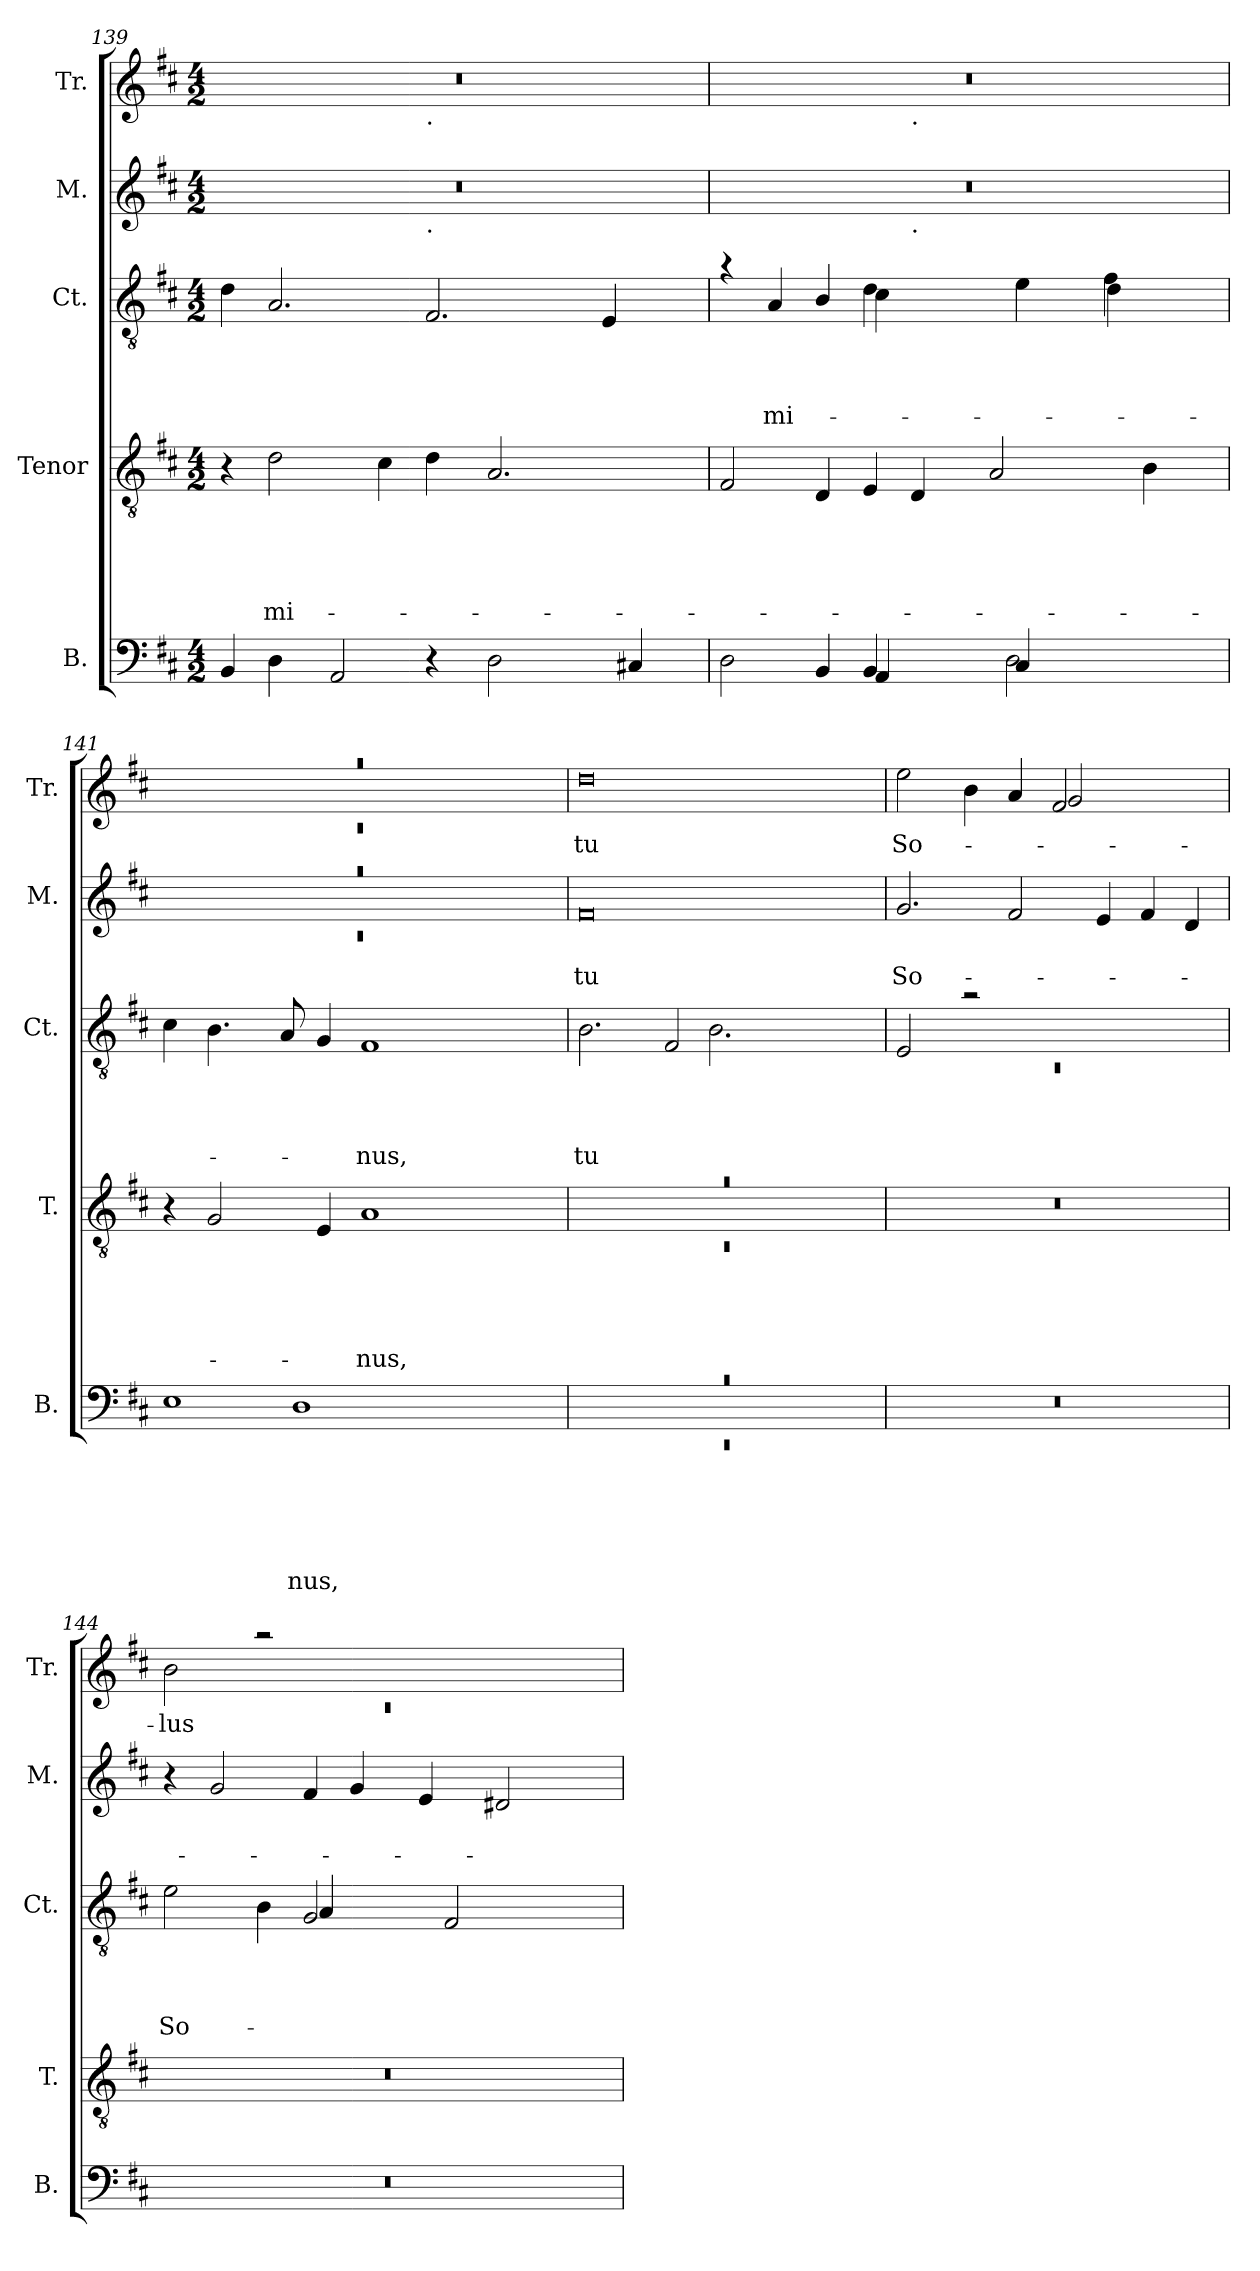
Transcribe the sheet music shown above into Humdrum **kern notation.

**kern	**text	**text	**text	**text	**text	**text	**kern	**text	**text	**text	**text	**text	**kern	**text	**text	**text	**text	**kern	**text	**text	**kern	**text
*part5	*part5	*part5	*part5	*part5	*part5	*part5	*part4	*part4	*part4	*part4	*part4	*part4	*part3	*part3	*part3	*part3	*part3	*part2	*part2	*part2	*part1	*part1
*staff5	*staff5	*staff5	*staff5	*staff5	*staff5	*staff5	*staff4	*staff4	*staff4	*staff4	*staff4	*staff4	*staff3	*staff3	*staff3	*staff3	*staff3	*staff2	*staff2	*staff2	*staff1	*staff1
*I"B.	*	*	*	*	*	*	*I"Tenor	*	*	*	*	*	*I"Ct.	*	*	*	*	*I"M.	*	*	*I"Tr.	*
*I'B.	*	*	*	*	*	*	*I'T.	*	*	*	*	*	*I'Ct.	*	*	*	*	*I'M.	*	*	*I'Tr.	*
*clefF4	*	*	*	*	*	*	*clefGv2	*	*	*	*	*	*clefGv2	*	*	*	*	*clefG2	*	*	*clefG2	*
*k[f#c#]	*	*	*	*	*	*	*k[f#c#]	*	*	*	*	*	*k[f#c#]	*	*	*	*	*k[f#c#]	*	*	*k[f#c#]	*
*D:	*	*	*	*	*	*	*D:	*	*	*	*	*	*D:	*	*	*	*	*D:	*	*	*D:	*
*M4/2	*	*	*	*	*	*	*M4/2	*	*	*	*	*	*M4/2	*	*	*	*	*M4/2	*	*	*M4/2	*
=139	=139	=139	=139	=139	=139	=139	=139	=139	=139	=139	=139	=139	=139	=139	=139	=139	=139	=139	=139	=139	=139	=139
*	*	*	*	*	*	*	*	*	*	*	*	*	*^	*	*	*	*	*^	*	*	*^	*
*	*	*	*	*	*	*	*	*	*	*	*	*	*	*^	*	*	*	*	*	*	*	*	*	*	*
*	*	*	*	*	*	*	*	*	*	*	*	*	*	*	*^	*	*	*	*	*	*	*	*	*	*	*
4BB/	.	.	.	.	.	.	4r	.	.	.	.	.	4d\	4ryy	1ryy	1ryy	.	.	.	.	0r	1ryy	.	.	0r	1ryy	.
!	!	!	!	!	!	!	!	!	!	!	!	!LO:LY:b	!	!	!	!	!	!	!	!	!	!	!	!	!	!	!
4D\	.	.	.	.	.	.	2d\	.	.	.	.	-mi-	16.ryy	2.A/	.	.	.	.	.	.	.	.	.	.	.	.	.
.	.	.	.	.	.	.	.	.	.	.	.	.	1ryy	.	.	.	.	.	.	.	.	.	.	.	.	.	.
2AA/	.	.	.	.	.	.	.	.	.	.	.	.	.	.	.	.	.	.	.	.	.	.	.	.	.	.	.
.	.	.	.	.	.	.	4c#\	.	.	.	.	.	.	.	.	.	.	.	.	.	.	.	.	.	.	.	.
!	!	!	!	!	!	!	!	!	!	!	!	!	!	!	!	!	!	!	!	!	!	!	!	!	!	!LO:TX:b:t=.	!
!	!	!	!	!	!	!	!	!	!	!	!	!	!	!	!	!	!	!	!	!	!	!LO:TX:b:t=.	!	!	!	!	!
4r	.	.	.	.	.	.	4d\	.	.	.	.	.	.	16.ryy	2.F#/	2ryy	.	.	.	.	.	1ryy	.	.	.	1ryy	.
.	.	.	.	.	.	.	.	.	.	.	.	.	.	2ryy	.	.	.	.	.	.	.	.	.	.	.	.	.
2D\	.	.	.	.	.	.	2.A/	.	.	.	.	.	.	.	.	.	.	.	.	.	.	.	.	.	.	.	.
.	.	.	.	.	.	.	.	.	.	.	.	.	2ryy	.	.	.	.	.	.	.	.	.	.	.	.	.	.
.	.	.	.	.	.	.	.	.	.	.	.	.	.	.	.	8ryy	.	.	.	.	.	.	.	.	.	.	.
.	.	.	.	.	.	.	.	.	.	.	.	.	.	4ryy	.	.	.	.	.	.	.	.	.	.	.	.	.
.	.	.	.	.	.	.	.	.	.	.	.	.	.	.	.	32ryy	.	.	.	.	.	.	.	.	.	.	.
.	.	.	.	.	.	.	.	.	.	.	.	.	.	.	.	4E/	.	.	.	.	.	.	.	.	.	.	.
4C#X/	.	.	.	.	.	.	.	.	.	.	.	.	.	.	16.ryy	.	.	.	.	.	.	.	.	.	.	.	.
.	.	.	.	.	.	.	.	.	.	.	.	.	8ryy	8ryy	8ryy	.	.	.	.	.	.	.	.	.	.	.	.
.	.	.	.	.	.	.	.	.	.	.	.	.	.	.	.	16.ryy	.	.	.	.	.	.	.	.	.	.	.
.	.	.	.	.	.	.	.	.	.	.	.	.	32ryy	32ryy	32ryy	.	.	.	.	.	.	.	.	.	.	.	.
=140	=140	=140	=140	=140	=140	=140	=140	=140	=140	=140	=140	=140	=140	=140	=140	=140	=140	=140	=140	=140	=140	=140	=140	=140	=140	=140	=140
*^	*	*	*	*	*	*	*	*	*	*	*	*	*	*	*	*	*	*	*	*	*	*	*	*	*	*	*
*	*^	*	*	*	*	*	*	*	*	*	*	*	*	*	*	*	*	*	*	*	*	*	*	*	*	*	*	*
2D\	2.ryy	1ryy	.	.	.	.	.	.	2F#/	.	.	.	.	.	4ra	2.ryy	1ryy	1ryy	.	.	.	.	0r	1ryy	.	.	0r	1ryy	.
!	!	!	!	!	!	!	!	!	!	!	!	!	!	!	!	!	!	!	!	!	!	!LO:LY:b	!	!	!	!	!	!	!
.	.	.	.	.	.	.	.	.	.	.	.	.	.	.	4A/	.	.	.	.	.	.	-mi-	.	.	.	.	.	.	.
4BB/	.	.	.	.	.	.	.	.	4D/	.	.	.	.	.	4B/	.	.	.	.	.	.	.	.	.	.	.	.	.	.
4BB/	4AA/	.	.	.	.	.	.	.	4E/	.	.	.	.	.	4d\	4c#\	.	.	.	.	.	.	.	.	.	.	.	.	.
!	!	!	!	!	!	!	!	!	!	!	!	!	!	!	!	!	!	!	!	!	!	!	!	!	!	!	!	!LO:TX:b:t=.	!
!	!	!	!	!	!	!	!	!	!	!	!	!	!	!	!	!	!	!	!	!	!	!	!	!LO:TX:b:t=.	!	!	!	!	!
4ryy	8ryy	4ryy	.	.	.	.	.	.	4D/	.	.	.	.	.	4ryy	16.ryy	2ryy	2ryy	.	.	.	.	.	1ryy	.	.	.	1ryy	.
.	.	.	.	.	.	.	.	.	.	.	.	.	.	.	.	2ryy	.	.	.	.	.	.	.	.	.	.	.	.	.
.	32ryy	.	.	.	.	.	.	.	.	.	.	.	.	.	.	.	.	.	.	.	.	.	.	.	.	.	.	.	.
.	2ryy	.	.	.	.	.	.	.	.	.	.	.	.	.	.	.	.	.	.	.	.	.	.	.	.	.	.	.	.
16.ryy	.	16.ryy	.	.	.	.	.	.	2A/	.	.	.	.	.	16.ryy	.	.	.	.	.	.	.	.	.	.	.	.	.	.
4C#/	.	2D\	.	.	.	.	.	.	.	.	.	.	.	.	4e\	.	.	.	.	.	.	.	.	.	.	.	.	.	.
.	.	.	.	.	.	.	.	.	.	.	.	.	.	.	.	.	8ryy	8ryy	.	.	.	.	.	.	.	.	.	.	.
8ryy	.	.	.	.	.	.	.	.	.	.	.	.	.	.	16.ryy	4ryy	.	.	.	.	.	.	.	.	.	.	.	.	.
.	.	.	.	.	.	.	.	.	.	.	.	.	.	.	.	.	32ryy	32ryy	.	.	.	.	.	.	.	.	.	.	.
.	4ryy	.	.	.	.	.	.	.	.	.	.	.	.	.	.	.	4f#\	4d\	.	.	.	.	.	.	.	.	.	.	.
.	.	.	.	.	.	.	.	.	.	.	.	.	.	.	4ryy	.	.	.	.	.	.	.	.	.	.	.	.	.	.
32ryy	.	.	.	.	.	.	.	.	.	.	.	.	.	.	.	.	.	.	.	.	.	.	.	.	.	.	.	.	.
4ryy	.	.	.	.	.	.	.	.	4B\	.	.	.	.	.	.	.	.	.	.	.	.	.	.	.	.	.	.	.	.
.	.	8ryy	.	.	.	.	.	.	.	.	.	.	.	.	.	8ryy	.	.	.	.	.	.	.	.	.	.	.	.	.
.	16.ryy	.	.	.	.	.	.	.	.	.	.	.	.	.	.	.	16.ryy	16.ryy	.	.	.	.	.	.	.	.	.	.	.
.	.	.	.	.	.	.	.	.	.	.	.	.	.	.	16ryy	.	.	.	.	.	.	.	.	.	.	.	.	.	.
.	.	32ryy	.	.	.	.	.	.	.	.	.	.	.	.	.	32ryy	.	.	.	.	.	.	.	.	.	.	.	.	.
*	*	*	*	*	*	*	*	*	*	*	*	*	*	*	*	*v	*v	*v	*	*	*	*	*	*	*	*	*	*	*
=141	=141	=141	=141	=141	=141	=141	=141	=141	=141	=141	=141	=141	=141	=141	=141	=141	=141	=141	=141	=141	=141	=141	=141	=141	=141	=141	=141
!	!	!	!	!	!	!	!	!	!	!	!	!	!	!	!	!	!	!	!	!	!LO:N:vis=1	!LO:N:vis=1	!	!	!LO:N:vis=1	!LO:N:vis=1	!
*	*v	*v	*	*	*	*	*	*	*	*	*	*	*	*	*v	*v	*	*	*	*	*	*	*	*	*	*	*
1E	2ryy	.	.	.	.	.	.	4r	.	.	.	.	.	4c#\	.	.	.	.	0raa	0rc	.	.	0raa	0rc	.
.	.	.	.	.	.	.	.	2G/	.	.	.	.	.	4.B\	.	.	.	.	.	.	.	.	.	.	.
.	8ryy	.	.	.	.	.	.	.	.	.	.	.	.	.	.	.	.	.	.	.	.	.	.	.	.
.	32ryy	.	.	.	.	.	.	.	.	.	.	.	.	8A/	.	.	.	.	.	.	.	.	.	.	.
!	!	!	!	!	!	!	!LO:LY:b	!	!	!	!	!	!	!	!	!	!	!	!	!	!	!	!	!	!
.	1D	.	.	.	.	.	-nus,	.	.	.	.	.	.	.	.	.	.	.	.	.	.	.	.	.	.
.	.	.	.	.	.	.	.	4E/	.	.	.	.	.	4G/	.	.	.	.	.	.	.	.	.	.	.
!	!	!	!	!	!	!	!	!	!	!	!	!	!LO:LY:b	!	!	!	!	!LO:LY:b	!	!	!	!	!	!	!
4ryy	.	.	.	.	.	.	.	1A	.	.	.	.	-nus,	1F#	.	.	.	-nus,	.	.	.	.	.	.	.
16.ryy	.	.	.	.	.	.	.	.	.	.	.	.	.	.	.	.	.	.	.	.	.	.	.	.	.
2ryy	.	.	.	.	.	.	.	.	.	.	.	.	.	.	.	.	.	.	.	.	.	.	.	.	.
.	4ryy	.	.	.	.	.	.	.	.	.	.	.	.	.	.	.	.	.	.	.	.	.	.	.	.
8ryy	.	.	.	.	.	.	.	.	.	.	.	.	.	.	.	.	.	.	.	.	.	.	.	.	.
.	16.ryy	.	.	.	.	.	.	.	.	.	.	.	.	.	.	.	.	.	.	.	.	.	.	.	.
32ryy	.	.	.	.	.	.	.	.	.	.	.	.	.	.	.	.	.	.	.	.	.	.	.	.	.
*	*	*	*	*	*	*	*	*	*	*	*	*	*	*	*	*	*	*	*v	*v	*	*	*	*	*
*	*	*	*	*	*	*	*	*	*	*	*	*	*	*	*	*	*	*	*	*	*	*v	*v	*
=142	=142	=142	=142	=142	=142	=142	=142	=142	=142	=142	=142	=142	=142	=142	=142	=142	=142	=142	=142	=142	=142	=142	=142
*	*	*	*	*	*	*	*	*^	*	*	*	*	*	*	*	*	*	*	*	*	*	*	*
!LO:N:vis=1	!LO:N:vis=1	!	!	!	!	!	!	!LO:N:vis=1	!LO:N:vis=1	!	!	!	!	!	!	!	!	!	!LO:LY:b	!	!	!LO:LY:b	!	!LO:LY:b
*	*	*	*	*	*	*	*	*	*	*	*	*	*	*	*^	*	*	*	*	*	*	*	*	*
0rc	0rEE	.	.	.	.	.	.	0ra	0rC	.	.	.	.	.	2.B\	1ryy	.	.	.	tu	0f#	.	tu	0dd	tu
.	.	.	.	.	.	.	.	.	.	.	.	.	.	.	2F#/	.	.	.	.	.	.	.	.	.	.
.	.	.	.	.	.	.	.	.	.	.	.	.	.	.	.	2.B\	.	.	.	.	.	.	.	.	.
.	.	.	.	.	.	.	.	.	.	.	.	.	.	.	4ryy	.	.	.	.	.	.	.	.	.	.
.	.	.	.	.	.	.	.	.	.	.	.	.	.	.	2ryy	.	.	.	.	.	.	.	.	.	.
.	.	.	.	.	.	.	.	.	.	.	.	.	.	.	.	4ryy	.	.	.	.	.	.	.	.	.
*v	*v	*	*	*	*	*	*	*	*	*	*	*	*	*	*	*	*	*	*	*	*	*	*	*	*
*	*	*	*	*	*	*	*v	*v	*	*	*	*	*	*	*	*	*	*	*	*	*	*	*	*
!!LO:PB:g=z
=143	=143	=143	=143	=143	=143	=143	=143	=143	=143	=143	=143	=143	=143	=143	=143	=143	=143	=143	=143	=143	=143	=143	=143
!	!	!	!	!	!	!	!	!	!	!	!	!	!	!LO:N:vis=1	!	!	!	!	!	!	!LO:LY:b	!	!LO:LY:b
*	*	*	*	*	*	*	*	*	*	*	*	*	*	*	*	*	*	*	*	*	*	*^	*
0r	.	.	.	.	.	.	0r	.	.	.	.	.	2E/	0rC	.	.	.	.	2.g/	.	So-	2ee\	1ryy	So-
.	.	.	.	.	.	.	.	.	.	.	.	.	2ra	.	.	.	.	.	.	.	.	4b\	.	.
.	.	.	.	.	.	.	.	.	.	.	.	.	.	.	.	.	.	.	2f#/	.	.	4a/	.	.
.	.	.	.	.	.	.	.	.	.	.	.	.	1ryy	.	.	.	.	.	.	.	.	2f#/	2g/	.
.	.	.	.	.	.	.	.	.	.	.	.	.	.	.	.	.	.	.	4e/	.	.	.	.	.
.	.	.	.	.	.	.	.	.	.	.	.	.	.	.	.	.	.	.	4f#/	.	.	2ryy	2ryy	.
.	.	.	.	.	.	.	.	.	.	.	.	.	.	.	.	.	.	.	4d/	.	.	.	.	.
*	*	*	*	*	*	*	*	*	*	*	*	*	*v	*v	*	*	*	*	*	*	*	*	*	*
=144	=144	=144	=144	=144	=144	=144	=144	=144	=144	=144	=144	=144	=144	=144	=144	=144	=144	=144	=144	=144	=144	=144	=144
!	!	!	!	!	!	!	!	!	!	!	!	!	!	!	!	!	!LO:LY:b	!	!	!	!	!LO:N:vis=1	!LO:LY:b
*	*	*	*	*	*	*	*	*	*	*	*	*	*^	*	*	*	*	*	*	*	*	*	*
*	*	*	*	*	*	*	*	*	*	*	*	*	*	*^	*	*	*	*	*	*	*	*	*	*
0r	.	.	.	.	.	.	0r	.	.	.	.	.	2e\	2.ryy	1ryy	.	.	.	So-	4r	.	.	2b\	0rc	-lus
.	.	.	.	.	.	.	.	.	.	.	.	.	.	.	.	.	.	.	.	2g/	.	.	.	.	.
.	.	.	.	.	.	.	.	.	.	.	.	.	4B\	.	.	.	.	.	.	.	.	.	2raa	.	.
.	.	.	.	.	.	.	.	.	.	.	.	.	2G/	4A/	.	.	.	.	.	4f#/	.	.	.	.	.
.	.	.	.	.	.	.	.	.	.	.	.	.	.	8ryy	4ryy	.	.	.	.	4g/	.	.	1ryy	.	.
.	.	.	.	.	.	.	.	.	.	.	.	.	.	32ryy	.	.	.	.	.	.	.	.	.	.	.
.	.	.	.	.	.	.	.	.	.	.	.	.	.	2ryy	.	.	.	.	.	.	.	.	.	.	.
.	.	.	.	.	.	.	.	.	.	.	.	.	8ryy	.	16.ryy	.	.	.	.	4e/	.	.	.	.	.
.	.	.	.	.	.	.	.	.	.	.	.	.	.	.	2F#/	.	.	.	.	.	.	.	.	.	.
.	.	.	.	.	.	.	.	.	.	.	.	.	32ryy	.	.	.	.	.	.	.	.	.	.	.	.
.	.	.	.	.	.	.	.	.	.	.	.	.	2ryy	.	.	.	.	.	.	.	.	.	.	.	.
.	.	.	.	.	.	.	.	.	.	.	.	.	.	.	.	.	.	.	.	2d#/	.	.	.	.	.
.	.	.	.	.	.	.	.	.	.	.	.	.	.	4ryy	.	.	.	.	.	.	.	.	.	.	.
.	.	.	.	.	.	.	.	.	.	.	.	.	.	.	8ryy	.	.	.	.	.	.	.	.	.	.
.	.	.	.	.	.	.	.	.	.	.	.	.	16.ryy	16.ryy	.	.	.	.	.	.	.	.	.	.	.
.	.	.	.	.	.	.	.	.	.	.	.	.	.	.	32ryy	.	.	.	.	.	.	.	.	.	.
*	*	*	*	*	*	*	*	*	*	*	*	*	*v	*v	*v	*	*	*	*	*	*	*	*v	*v	*
=	=	=	=	=	=	=	=	=	=	=	=	=	=	=	=	=	=	=	=	=	=	=
*-	*-	*-	*-	*-	*-	*-	*-	*-	*-	*-	*-	*-	*-	*-	*-	*-	*-	*-	*-	*-	*-	*-
